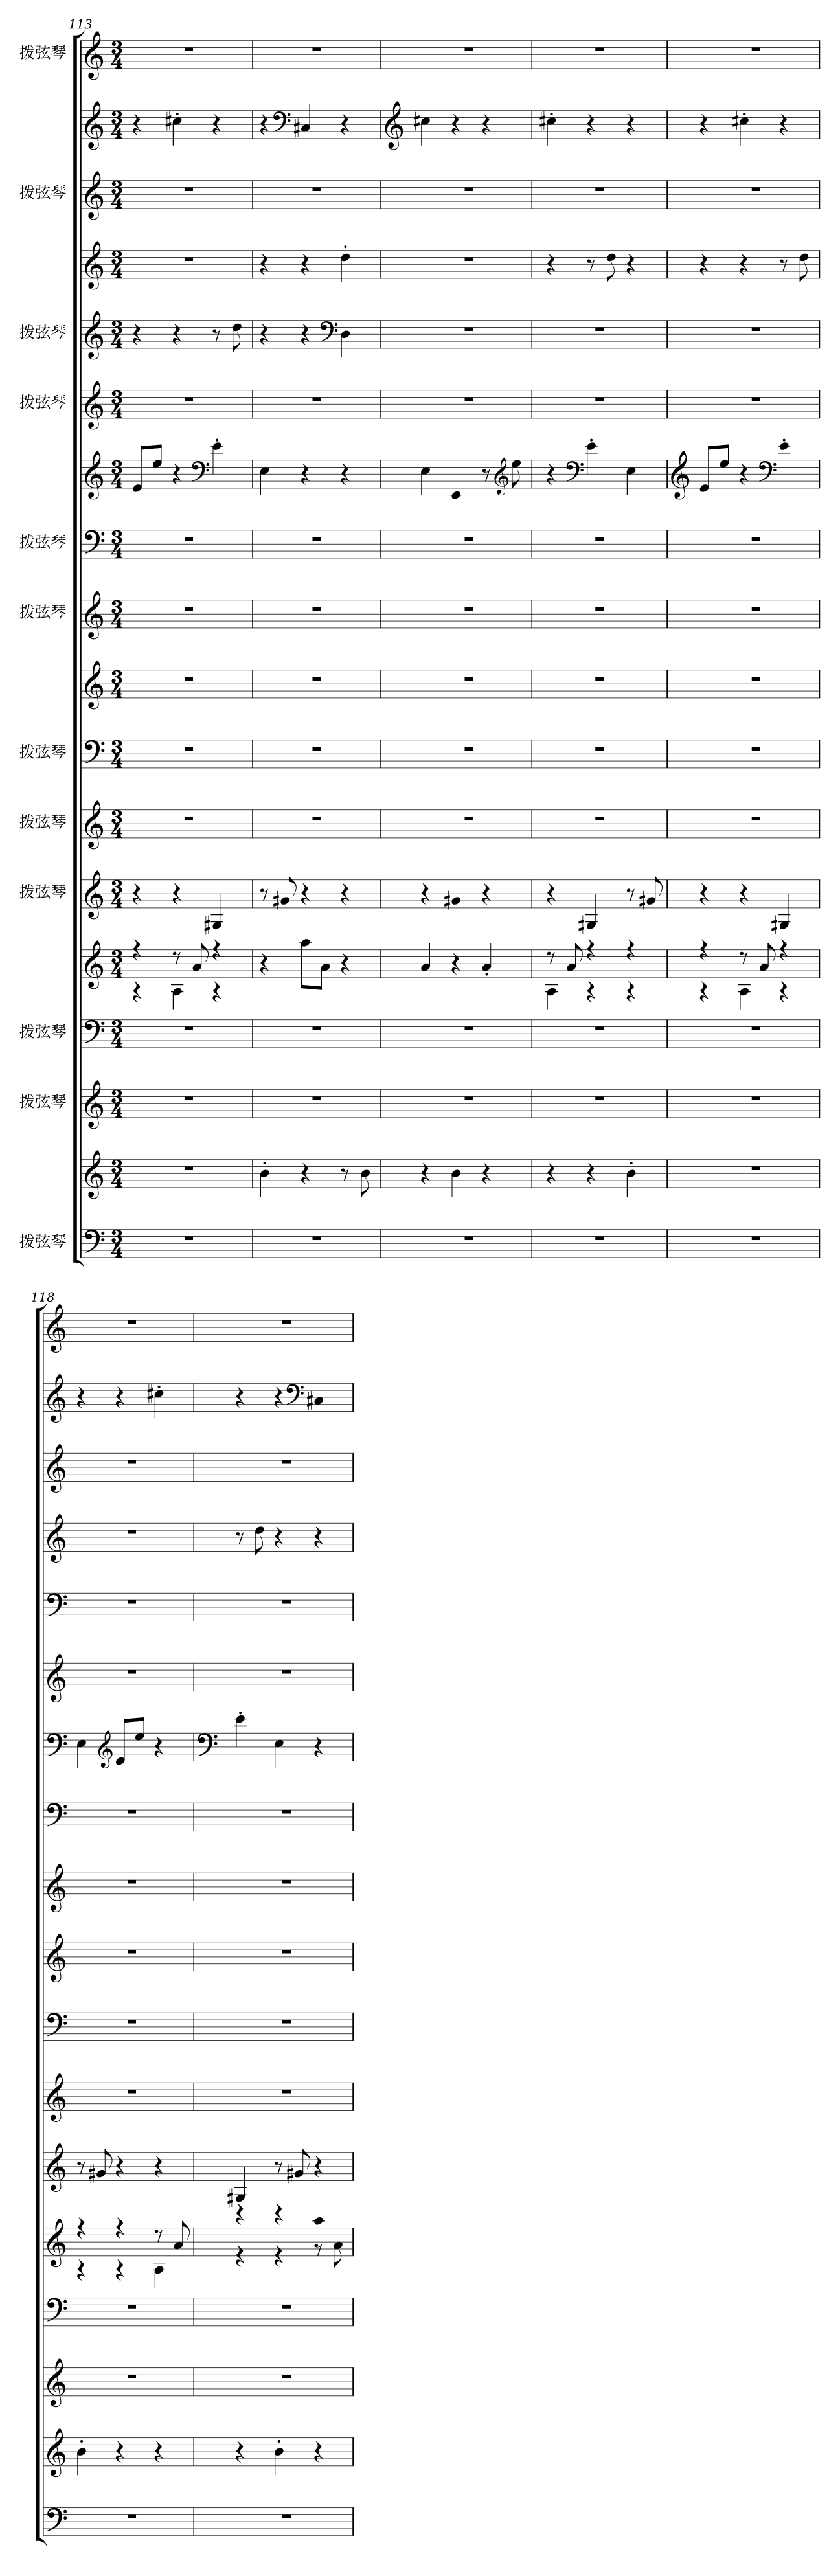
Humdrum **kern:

**kern	**kern	**kern	**kern	**kern	**kern	**kern	**kern	**kern	**kern	**kern	**kern	**kern	**kern	**kern	**kern	**kern	**kern
*part12	*part12	*part11	*part10	*part10	*part9	*part8	*part7	*part7	*part6	*part5	*part5	*part4	*part3	*part3	*part2	*part2	*part1
*staff18	*staff17	*staff16	*staff15	*staff14	*staff13	*staff12	*staff11	*staff10	*staff9	*staff8	*staff7	*staff6	*staff5	*staff4	*staff3	*staff2	*staff1
*I"拨弦琴	*	*I"拨弦琴	*I"拨弦琴	*	*I"拨弦琴	*I"拨弦琴	*I"拨弦琴	*	*I"拨弦琴	*I"拨弦琴	*	*I"拨弦琴	*I"拨弦琴	*	*I"拨弦琴	*	*I"拨弦琴
*clefF4	*clefG2	*clefG2	*clefF4	*clefG2	*clefG2	*clefG2	*clefF4	*clefG2	*clefG2	*clefF4	*clefG2	*clefG2	*clefG2	*clefG2	*clefG2	*clefG2	*clefG2
*k[]	*k[]	*k[]	*k[]	*k[]	*k[]	*k[]	*k[]	*k[]	*k[]	*k[]	*k[]	*k[]	*k[]	*k[]	*k[]	*k[]	*k[]
*M3/4	*M3/4	*M3/4	*M3/4	*M3/4	*M3/4	*M3/4	*M3/4	*M3/4	*M3/4	*M3/4	*M3/4	*M3/4	*M3/4	*M3/4	*M3/4	*M3/4	*M3/4
=113	=113	=113	=113	=113	=113	=113	=113	=113	=113	=113	=113	=113	=113	=113	=113	=113	=113
*	*	*	*	*^	*	*	*	*	*	*	*	*	*	*	*	*	*
2.r	2.r	2.r	2.r	4r	4r	4r	2.r	2.r	2.r	2.r	2.r	8e/L	2.r	4r	2.r	2.r	4r	2.r
.	.	.	.	.	.	.	.	.	.	.	.	8ee/J	.	.	.	.	.	.
.	.	.	.	8r	4A\	4r	.	.	.	.	.	4r	.	4r	.	.	4cc#X'\	.
.	.	.	.	8a/	.	.	.	.	.	.	.	.	.	.	.	.	.	.
*	*	*	*	*	*	*	*	*	*	*	*	*clefF4	*	*	*	*	*	*
.	.	.	.	4r	4r	4G#X/	.	.	.	.	.	4e'\	.	8r	.	.	4r	.
.	.	.	.	.	.	.	.	.	.	.	.	.	.	8dd\	.	.	.	.
*	*	*	*	*v	*v	*	*	*	*	*	*	*	*	*	*	*	*	*
=114	=114	=114	=114	=114	=114	=114	=114	=114	=114	=114	=114	=114	=114	=114	=114	=114	=114
2.r	4b'\	2.r	2.r	4r	8r	2.r	2.r	2.r	2.r	2.r	4E\	2.r	4r	4r	2.r	4r	2.r
.	.	.	.	.	8g#X/	.	.	.	.	.	.	.	.	.	.	.	.
*	*	*	*	*	*	*	*	*	*	*	*	*	*	*	*	*clefF4	*
.	4r	.	.	8aa\L	4r	.	.	.	.	.	4r	.	4r	4r	.	4C#X/	.
.	.	.	.	8a\J	.	.	.	.	.	.	.	.	.	.	.	.	.
*	*	*	*	*	*	*	*	*	*	*	*	*	*clefF4	*	*	*	*
.	8r	.	.	4r	4r	.	.	.	.	.	4r	.	4D\	4dd'\	.	4r	.
.	8b\	.	.	.	.	.	.	.	.	.	.	.	.	.	.	.	.
!!LO:PB:g=z
=115	=115	=115	=115	=115	=115	=115	=115	=115	=115	=115	=115	=115	=115	=115	=115	=115	=115
*	*	*	*	*	*	*	*	*	*	*	*	*	*	*	*	*clefG2	*
2.r	4r	2.r	2.r	4a/	4r	2.r	2.r	2.r	2.r	2.r	4E\	2.r	2.r	2.r	2.r	4cc#X\	2.r
.	4b\	.	.	4r	4g#X/	.	.	.	.	.	4EE/	.	.	.	.	4r	.
.	4r	.	.	4a'/	4r	.	.	.	.	.	8r	.	.	.	.	4r	.
*	*	*	*	*	*	*	*	*	*	*	*clefG2	*	*	*	*	*	*
.	.	.	.	.	.	.	.	.	.	.	8ee\	.	.	.	.	.	.
=116	=116	=116	=116	=116	=116	=116	=116	=116	=116	=116	=116	=116	=116	=116	=116	=116	=116
*	*	*	*	*^	*	*	*	*	*	*	*	*	*	*	*	*	*
2.r	4r	2.r	2.r	8r	4A\	4r	2.r	2.r	2.r	2.r	2.r	4r	2.r	2.r	4r	2.r	4cc#X'\	2.r
.	.	.	.	8a/	.	.	.	.	.	.	.	.	.	.	.	.	.	.
*	*	*	*	*	*	*	*	*	*	*	*	*clefF4	*	*	*	*	*	*
.	4r	.	.	4r	4r	4G#X/	.	.	.	.	.	4e'\	.	.	8r	.	4r	.
.	.	.	.	.	.	.	.	.	.	.	.	.	.	.	8dd\	.	.	.
.	4b'\	.	.	4r	4r	8r	.	.	.	.	.	4E\	.	.	4r	.	4r	.
.	.	.	.	.	.	8g#X/	.	.	.	.	.	.	.	.	.	.	.	.
=117	=117	=117	=117	=117	=117	=117	=117	=117	=117	=117	=117	=117	=117	=117	=117	=117	=117	=117
*	*	*	*	*	*	*	*	*	*	*	*	*clefG2	*	*	*	*	*	*
2.r	2.r	2.r	2.r	4r	4r	4r	2.r	2.r	2.r	2.r	2.r	8e/L	2.r	2.r	4r	2.r	4r	2.r
.	.	.	.	.	.	.	.	.	.	.	.	8ee/J	.	.	.	.	.	.
.	.	.	.	8r	4A\	4r	.	.	.	.	.	4r	.	.	4r	.	4cc#X'\	.
.	.	.	.	8a/	.	.	.	.	.	.	.	.	.	.	.	.	.	.
*	*	*	*	*	*	*	*	*	*	*	*	*clefF4	*	*	*	*	*	*
.	.	.	.	4r	4r	4G#X/	.	.	.	.	.	4e'\	.	.	8r	.	4r	.
.	.	.	.	.	.	.	.	.	.	.	.	.	.	.	8dd\	.	.	.
=118	=118	=118	=118	=118	=118	=118	=118	=118	=118	=118	=118	=118	=118	=118	=118	=118	=118	=118
2.r	4b'\	2.r	2.r	4r	4r	8r	2.r	2.r	2.r	2.r	2.r	4E\	2.r	2.r	2.r	2.r	4r	2.r
.	.	.	.	.	.	8g#X/	.	.	.	.	.	.	.	.	.	.	.	.
*	*	*	*	*	*	*	*	*	*	*	*	*clefG2	*	*	*	*	*	*
.	4r	.	.	4r	4r	4r	.	.	.	.	.	8e/L	.	.	.	.	4r	.
.	.	.	.	.	.	.	.	.	.	.	.	8ee/J	.	.	.	.	.	.
.	4r	.	.	8r	4A\	4r	.	.	.	.	.	4r	.	.	.	.	4cc#X'\	.
.	.	.	.	8a/	.	.	.	.	.	.	.	.	.	.	.	.	.	.
!!LO:PB:g=z
=119	=119	=119	=119	=119	=119	=119	=119	=119	=119	=119	=119	=119	=119	=119	=119	=119	=119	=119
*	*	*	*	*	*	*	*	*	*	*	*	*clefF4	*	*	*	*	*	*
2.r	4r	2.r	2.r	4r	4r	4G#X/	2.r	2.r	2.r	2.r	2.r	4e'\	2.r	2.r	8r	2.r	4r	2.r
.	.	.	.	.	.	.	.	.	.	.	.	.	.	.	8dd\	.	.	.
.	4b'\	.	.	4r	4r	8r	.	.	.	.	.	4E\	.	.	4r	.	4r	.
.	.	.	.	.	.	8g#X/	.	.	.	.	.	.	.	.	.	.	.	.
*	*	*	*	*	*	*	*	*	*	*	*	*	*	*	*	*	*clefF4	*
.	4r	.	.	4aa/	8r	4r	.	.	.	.	.	4r	.	.	4r	.	4C#X/	.
.	.	.	.	.	8a\	.	.	.	.	.	.	.	.	.	.	.	.	.
*	*	*	*	*v	*v	*	*	*	*	*	*	*	*	*	*	*	*	*
=	=	=	=	=	=	=	=	=	=	=	=	=	=	=	=	=	=
*-	*-	*-	*-	*-	*-	*-	*-	*-	*-	*-	*-	*-	*-	*-	*-	*-	*-
